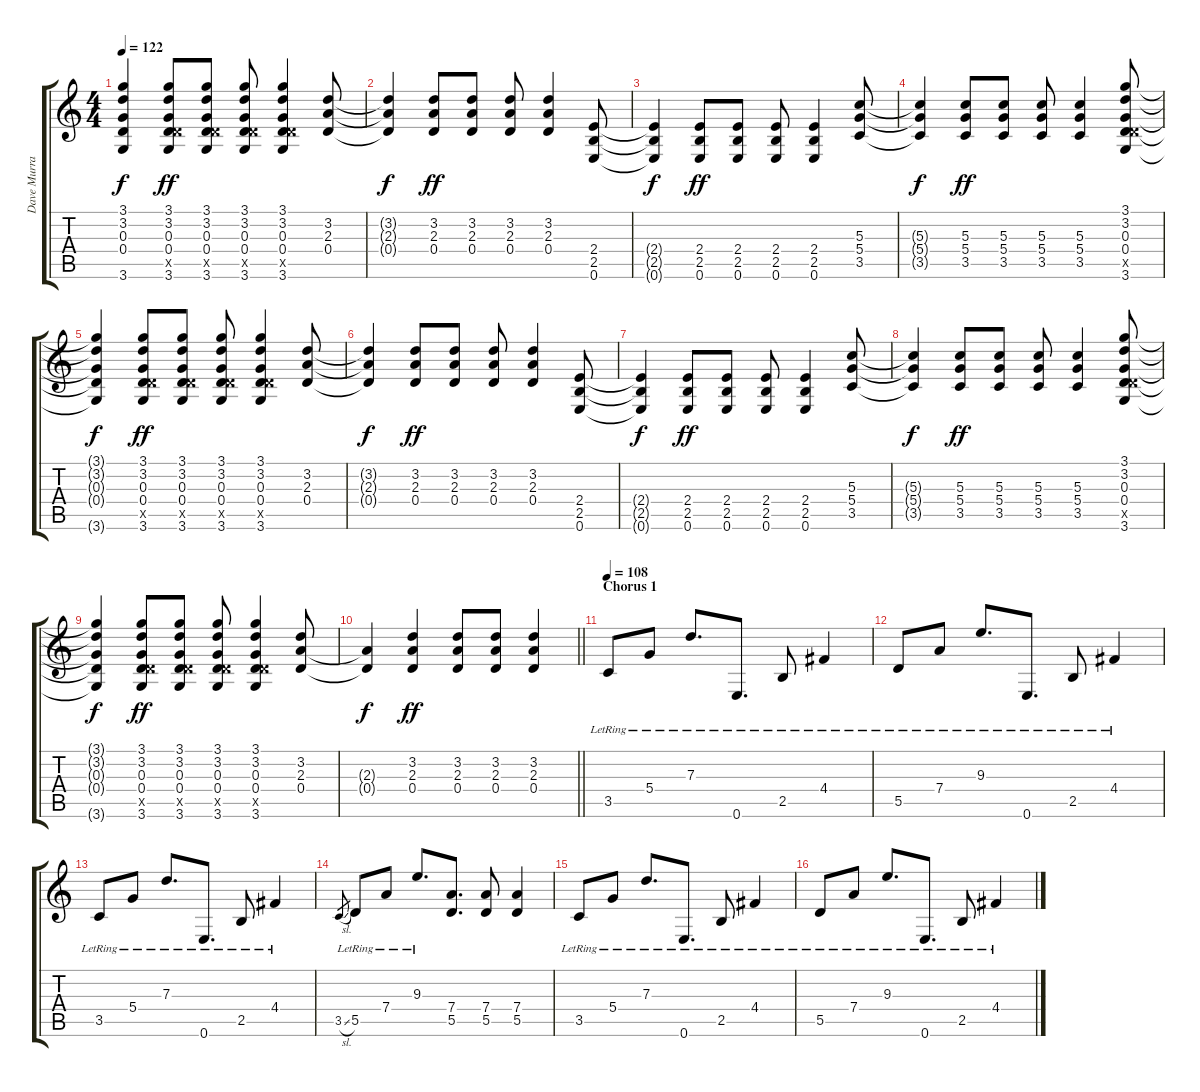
\track ("Dave Murray" "Dave Murra") {instrument overdrivenguitar}
\staff {score tabs}
\tuning (E4 B3 G3 D3 A2 E2) {hide}
\ts (4 4)
\tempo 122
\clef g2
\ks c
(3.1{t} 3.2{t} 0.3{t} 0.4{t} 3.6{t}).4{dy f} (3.1 3.2 0.3 0.4 5.5{x} 3.6).8{dy ff} (3.1 3.2 0.3 0.4 5.5{x} 3.6).8 (3.1 3.2 0.3 0.4 5.5{x} 3.6).8 (3.1 3.2 0.3 0.4 5.5{x} 3.6).4 (3.2 2.3 0.4).8 |
(3.2{t} 2.3{t} 0.4{t}).4{dy f} (3.2 2.3 0.4).8{dy ff} (3.2 2.3 0.4).8 (3.2 2.3 0.4).8 (3.2 2.3 0.4).4 (2.4 2.5 0.6).8 |
(2.4{t} 2.5{t} 0.6{t}).4{dy f} (2.4 2.5 0.6).8{dy ff} (2.4 2.5 0.6).8 (2.4 2.5 0.6).8 (2.4 2.5 0.6).4 (5.3 5.4 3.5).8 |
(5.3{t} 5.4{t} 3.5{t}).4{dy f} (5.3 5.4 3.5).8{dy ff} (5.3 5.4 3.5).8 (5.3 5.4 3.5).8 (5.3 5.4 3.5).4 (3.1 3.2 0.3 0.4 5.5{x} 3.6).8 |
(3.1{t} 3.2{t} 0.3{t} 0.4{t} 3.6{t}).4{dy f} (3.1 3.2 0.3 0.4 5.5{x} 3.6).8{dy ff} (3.1 3.2 0.3 0.4 5.5{x} 3.6).8 (3.1 3.2 0.3 0.4 5.5{x} 3.6).8 (3.1 3.2 0.3 0.4 5.5{x} 3.6).4 (3.2 2.3 0.4).8 |
(3.2{t} 2.3{t} 0.4{t}).4{dy f} (3.2 2.3 0.4).8{dy ff} (3.2 2.3 0.4).8 (3.2 2.3 0.4).8 (3.2 2.3 0.4).4 (2.4 2.5 0.6).8 |
(2.4{t} 2.5{t} 0.6{t}).4{dy f} (2.4 2.5 0.6).8{dy ff} (2.4 2.5 0.6).8 (2.4 2.5 0.6).8 (2.4 2.5 0.6).4 (5.3 5.4 3.5).8 |
(5.3{t} 5.4{t} 3.5{t}).4{dy f} (5.3 5.4 3.5).8{dy ff} (5.3 5.4 3.5).8 (5.3 5.4 3.5).8 (5.3 5.4 3.5).4 (3.1 3.2 0.3 0.4 5.5{x} 3.6).8 |
(3.1{t} 3.2{t} 0.3{t} 0.4{t} 3.6{t}).4{dy f} (3.1 3.2 0.3 0.4 5.5{x} 3.6).8{dy ff} (3.1 3.2 0.3 0.4 5.5{x} 3.6).8 (3.1 3.2 0.3 0.4 5.5{x} 3.6).8 (3.1 3.2 0.3 0.4 5.5{x} 3.6).4 (3.2 2.3 0.4).8 |
\barLineRight lightlight
(2.3{t} 0.4{t}).4{dy f} (3.2 2.3 0.4).4{dy ff} (3.2 2.3 0.4).8 (3.2 2.3 0.4).8 (3.2 2.3 0.4).4 |
\section ("" "Chorus 1")
\tempo 108
3.5{lr}.8 5.4{lr}.8 7.3{lr}.8{d} 0.6{lr}.8{d} 2.5{lr}.8 4.4{lr}.4 |
5.5{lr}.8 7.4{lr}.8 9.3{lr}.8{d} 0.6{lr}.8{d} 2.5{lr}.8 4.4{lr}.4 |
3.5{lr}.8 5.4{lr}.8 7.3{lr}.8{d} 0.6{lr}.8{d} 2.5{lr}.8 4.4{lr}.4 |
3.5{sl}.8{gr} 5.5{lr}.8 7.4{lr}.8 9.3{lr}.8{d} (7.4 5.5).8{d} (7.4 5.5).8 (7.4 5.5).4 |
3.5{lr}.8 5.4{lr}.8 7.3{lr}.8{d} 0.6{lr}.8{d} 2.5{lr}.8 4.4{lr}.4 |
5.5{lr}.8 7.4{lr}.8 9.3{lr}.8{d} 0.6{lr}.8{d} 2.5{lr}.8 4.4{lr}.4
